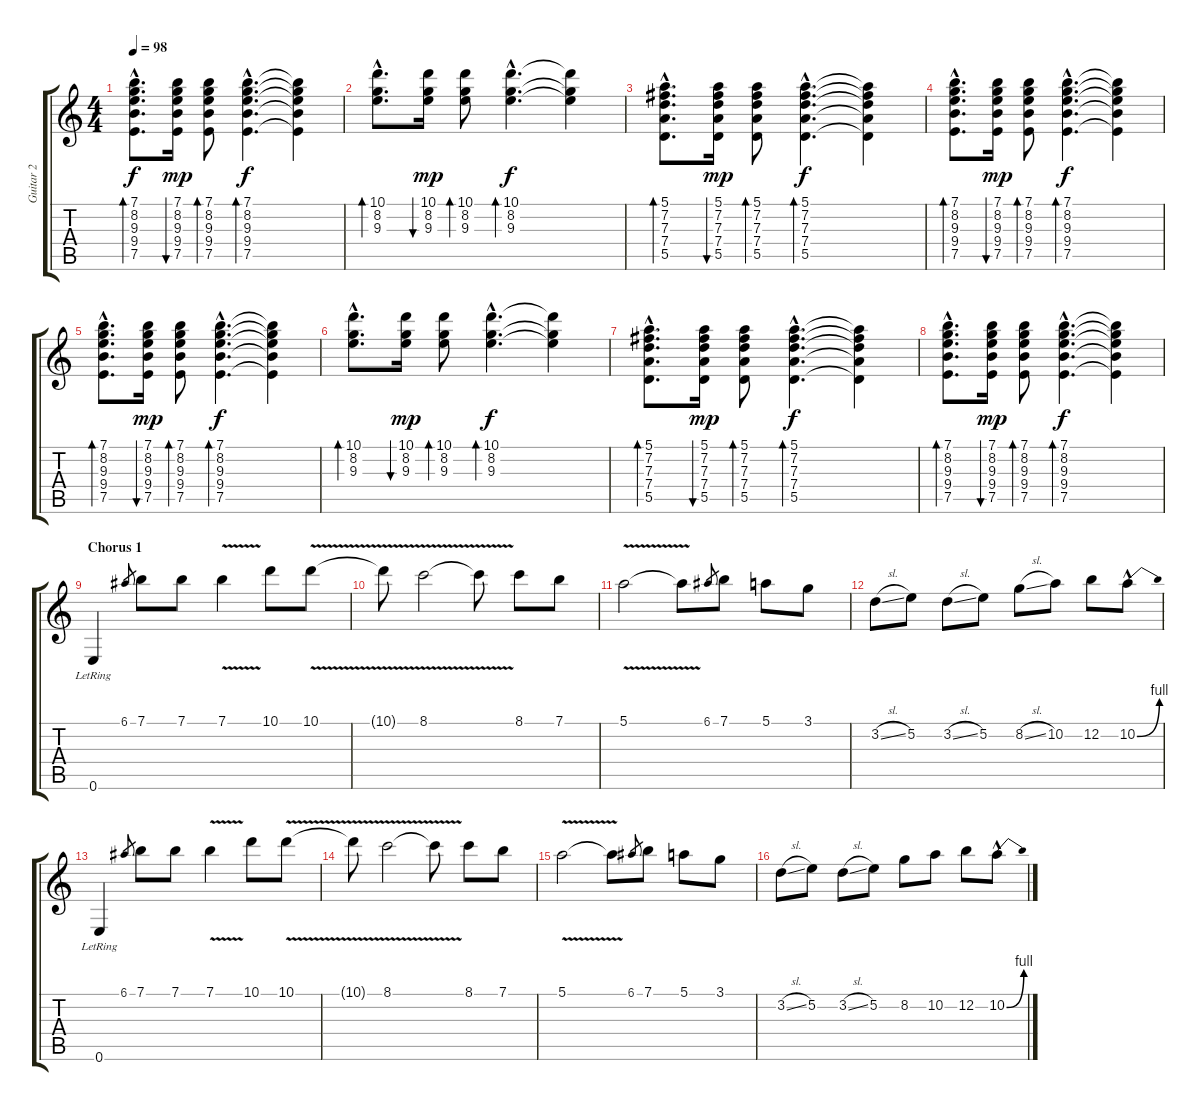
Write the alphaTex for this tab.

\track ("Guitar 2" "Guitar 2") {instrument acousticguitarnylon}
\staff {score tabs}
\tuning (E4 B3 G3 D3 A2 E2) {hide}
\ts (4 4)
\tempo 98
\clef g2
\ks c
(7.1{hac} 8.2{hac} 9.3{hac} 9.4{hac} 7.5{hac}).8{d bd 60 dy f} (7.1 8.2 9.3 9.4 7.5).16{bu 60 dy mp} (7.1 8.2 9.3 9.4 7.5).8{bd 60} (7.1{hac} 8.2{hac} 9.3{hac} 9.4{hac} 7.5{hac}).4{d bd 60 dy f} (7.1{t} 8.2{t} 9.3{t} 9.4{t} 7.5{t}).4 |
(10.1{hac} 8.2{hac} 9.3{hac}).8{d bd 60} (10.1 8.2 9.3).16{bu 60 dy mp} (10.1 8.2 9.3).8{bd 60} (10.1{hac} 8.2{hac} 9.3{hac}).4{d bd 60 dy f} (10.1{t} 8.2{t} 9.3{t}).4 |
(5.1{hac} 7.2{hac} 7.3{hac} 7.4{hac} 5.5{hac}).8{d bd 60} (5.1 7.2 7.3 7.4 5.5).16{bu 60 dy mp} (5.1 7.2 7.3 7.4 5.5).8{bd 60} (5.1{hac} 7.2{hac} 7.3{hac} 7.4{hac} 5.5{hac}).4{d bd 60 dy f} (5.1{t} 7.2{t} 7.3{t} 7.4{t} 5.5{t}).4 |
(7.1{hac} 8.2{hac} 9.3{hac} 9.4{hac} 7.5{hac}).8{d bd 60} (7.1 8.2 9.3 9.4 7.5).16{bu 60 dy mp} (7.1 8.2 9.3 9.4 7.5).8{bd 60} (7.1{hac} 8.2{hac} 9.3{hac} 9.4{hac} 7.5{hac}).4{d bd 60 dy f} (7.1{t} 8.2{t} 9.3{t} 9.4{t} 7.5{t}).4 |
(7.1{hac} 8.2{hac} 9.3{hac} 9.4{hac} 7.5{hac}).8{d bd 60} (7.1 8.2 9.3 9.4 7.5).16{bu 60 dy mp} (7.1 8.2 9.3 9.4 7.5).8{bd 60} (7.1{hac} 8.2{hac} 9.3{hac} 9.4{hac} 7.5{hac}).4{d bd 60 dy f} (7.1{t} 8.2{t} 9.3{t} 9.4{t} 7.5{t}).4 |
(10.1{hac} 8.2{hac} 9.3{hac}).8{d bd 60} (10.1 8.2 9.3).16{bu 60 dy mp} (10.1 8.2 9.3).8{bd 60} (10.1{hac} 8.2{hac} 9.3{hac}).4{d bd 60 dy f} (10.1{t} 8.2{t} 9.3{t}).4 |
(5.1{hac} 7.2{hac} 7.3{hac} 7.4{hac} 5.5{hac}).8{d bd 60} (5.1 7.2 7.3 7.4 5.5).16{bu 60 dy mp} (5.1 7.2 7.3 7.4 5.5).8{bd 60} (5.1{hac} 7.2{hac} 7.3{hac} 7.4{hac} 5.5{hac}).4{d bd 60 dy f} (5.1{t} 7.2{t} 7.3{t} 7.4{t} 5.5{t}).4 |
(7.1{hac} 8.2{hac} 9.3{hac} 9.4{hac} 7.5{hac}).8{d bd 60} (7.1 8.2 9.3 9.4 7.5).16{bu 60 dy mp} (7.1 8.2 9.3 9.4 7.5).8{bd 60} (7.1{hac} 8.2{hac} 9.3{hac} 9.4{hac} 7.5{hac}).4{d bd 60 dy f} (7.1{t} 8.2{t} 9.3{t} 9.4{t} 7.5{t}).4 |
\section ("" "Chorus 1")
0.6{lr}.4{instrument acousticguitarnylon} 6.1.8{gr} 7.1.8 7.1.8 7.1{v}.4 10.1.8 10.1{v}.8 |
10.1{t}.8 8.1{v}.2 8.1{t}.8 8.1.8 7.1.8 |
5.1{v}.2 5.1{t}.8 6.1.8{gr} 7.1.8 5.1.8 3.1.8 |
3.2{sl}.8 5.2.8 3.2{sl}.8 5.2.8 8.2{sl}.8 10.2.8 12.2.8 10.2{be (bend 0 0 60 4) hac}.8 |
0.6{lr}.4 6.1.8{gr} 7.1.8 7.1.8 7.1{v}.4 10.1.8 10.1{v}.8 |
10.1{t}.8 8.1{v}.2 8.1{t}.8 8.1.8 7.1.8 |
5.1{v}.2 5.1{t}.8 6.1.8{gr} 7.1.8 5.1.8 3.1.8 |
3.2{sl}.8 5.2.8 3.2{sl}.8 5.2.8 8.2.8 10.2.8 12.2.8 10.2{be (bend 0 0 60 4) hac}.8
